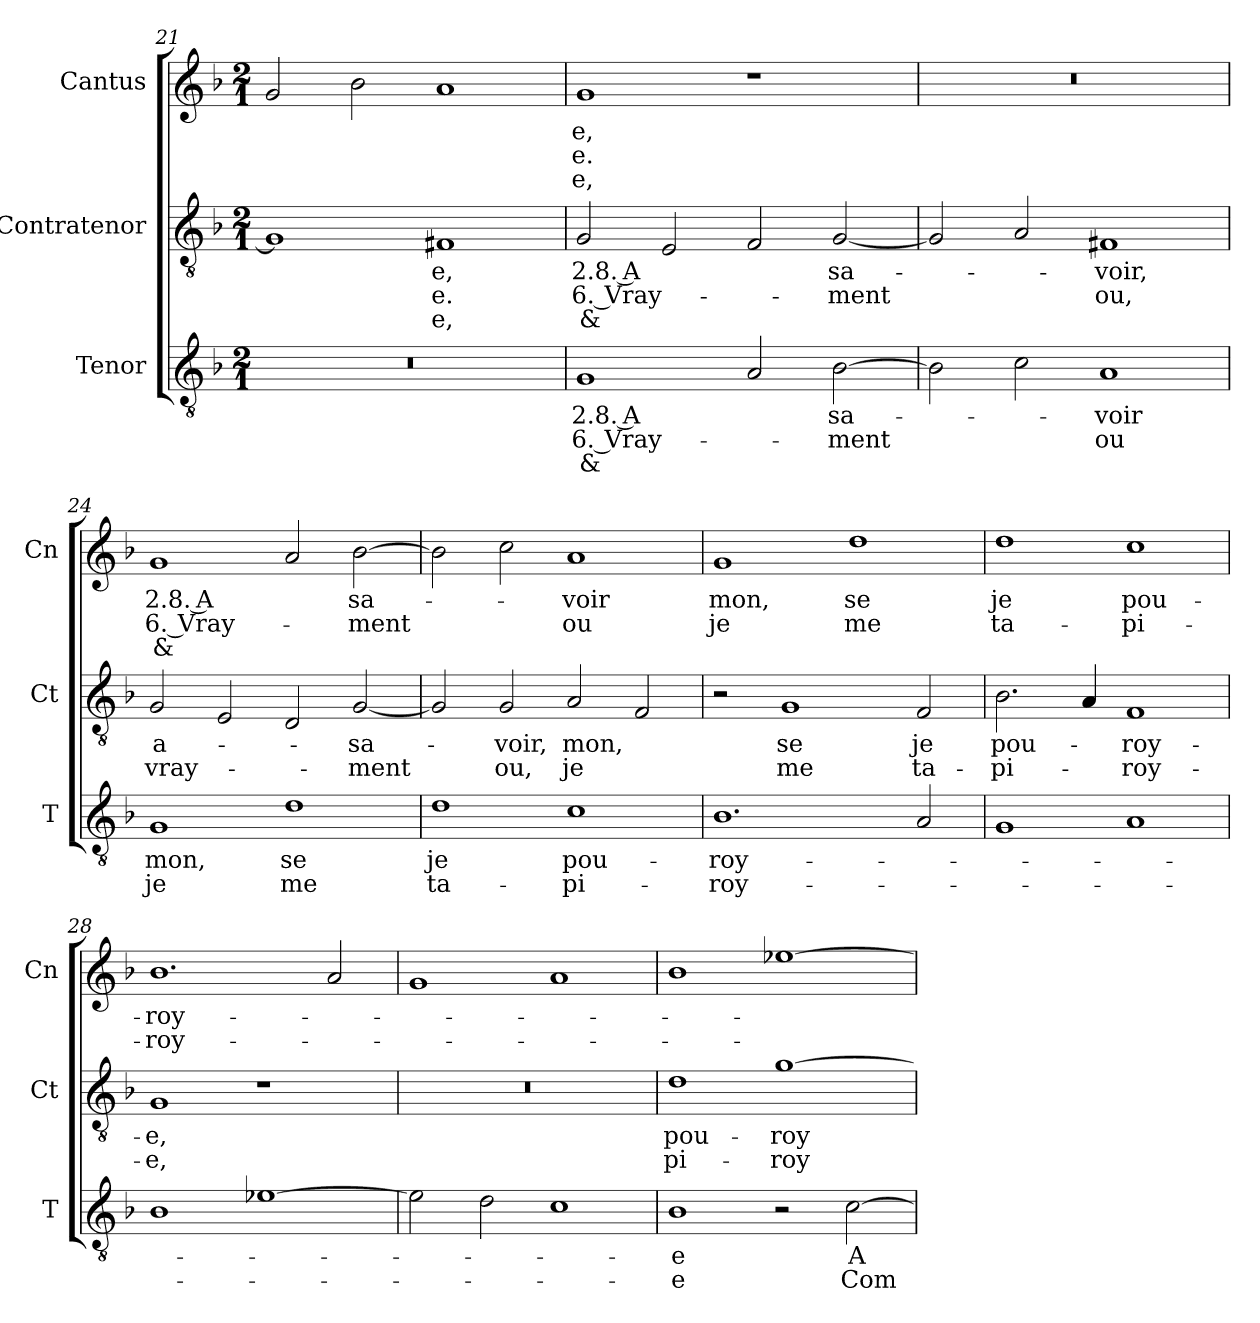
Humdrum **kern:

**kern	**text	**text	**text	**kern	**text	**text	**text	**kern	**text	**text	**text
*part3	*part3	*part3	*part3	*part2	*part2	*part2	*part2	*part1	*part1	*part1	*part1
*staff3	*staff3	*staff3	*staff3	*staff2	*staff2	*staff2	*staff2	*staff1	*staff1	*staff1	*staff1
*I"Tenor	*	*	*	*I"Contratenor	*	*	*	*I"Cantus	*	*	*
*I'T	*	*	*	*I'Ct	*	*	*	*I'Cn	*	*	*
*clefGv2	*	*	*	*clefGv2	*	*	*	*clefG2	*	*	*
*k[b-]	*	*	*	*k[b-]	*	*	*	*k[b-]	*	*	*
*M2/1	*	*	*	*M2/1	*	*	*	*M2/1	*	*	*
=21	=21	=21	=21	=21	=21	=21	=21	=21	=21	=21	=21
0r	.	.	.	1G]	.	.	.	2g/	.	.	.
.	.	.	.	.	.	.	.	2b-\	.	.	.
.	.	.	.	1F#X	-e,	-e.	-e,	1a	.	.	.
=22	=22	=22	=22	=22	=22	=22	=22	=22	=22	=22	=22
1G	2.8. A	6. Vray-	&	2G/	2.8. A	6. Vray-	&	1g	-e,	-e.	-e,
.	.	.	.	2E/	.	.	.	.	.	.	.
2A/	.	.	.	2F/	.	.	.	1r	.	.	.
[2B-\	sa-	-ment	.	[2G/	sa-	-ment	.	.	.	.	.
=23	=23	=23	=23	=23	=23	=23	=23	=23	=23	=23	=23
2B-\]	.	.	.	2G/]	.	.	.	0r	.	.	.
2c\	.	.	.	2A/	.	.	.	.	.	.	.
1A	-voir	ou	.	1F#X	-voir,	ou,	.	.	.	.	.
=24	=24	=24	=24	=24	=24	=24	=24	=24	=24	=24	=24
1G	mon,	je	.	2G/	a-	vray-	.	1g	2.8. A	6. Vray-	&
.	.	.	.	2E/	.	.	.	.	.	.	.
1d	se	me	.	2D/	.	.	.	2a/	.	.	.
.	.	.	.	[2G/	sa-	-ment	.	[2b-\	sa-	-ment	.
=25	=25	=25	=25	=25	=25	=25	=25	=25	=25	=25	=25
1d	je	ta-	.	2G/]	.	.	.	2b-\]	.	.	.
.	.	.	.	2G/	-voir,	ou,	.	2cc\	.	.	.
1c	pou-	-pi-	.	2A/	mon,	je	.	1a	-voir	ou	.
.	.	.	.	2F/	.	.	.	.	.	.	.
=26	=26	=26	=26	=26	=26	=26	=26	=26	=26	=26	=26
1.B-	-roy-	-roy-	.	2r	.	.	.	1g	mon,	je	.
.	.	.	.	1G	se	me	.	.	.	.	.
.	.	.	.	.	.	.	.	1dd	se	me	.
2A/	.	.	.	2F/	je	ta-	.	.	.	.	.
=27	=27	=27	=27	=27	=27	=27	=27	=27	=27	=27	=27
1G	.	.	.	2.B-\	pou-	-pi-	.	1dd	je	ta-	.
.	.	.	.	4A/	.	.	.	.	.	.	.
1A	.	.	.	1F	-roy-	-roy-	.	1cc	pou-	-pi-	.
=28	=28	=28	=28	=28	=28	=28	=28	=28	=28	=28	=28
1B-	.	.	.	1G	-e,	-e,	.	1.b-	-roy-	-roy-	.
[1e-X	.	.	.	1r	.	.	.	.	.	.	.
.	.	.	.	.	.	.	.	2a/	.	.	.
=29	=29	=29	=29	=29	=29	=29	=29	=29	=29	=29	=29
2e-\]	.	.	.	0r	.	.	.	1g	.	.	.
2d\	.	.	.	.	.	.	.	.	.	.	.
1c	.	.	.	.	.	.	.	1a	.	.	.
=30	=30	=30	=30	=30	=30	=30	=30	=30	=30	=30	=30
1B-	-e	-e	.	1d	pou-	-pi-	.	1b-	.	.	.
2r	.	.	.	[1g	-roy-	-roy-	.	[1ee-X	.	.	.
[2c\	A	Com-	.	.	.	.	.	.	.	.	.
=	=	=	=	=	=	=	=	=	=	=	=
*-	*-	*-	*-	*-	*-	*-	*-	*-	*-	*-	*-
